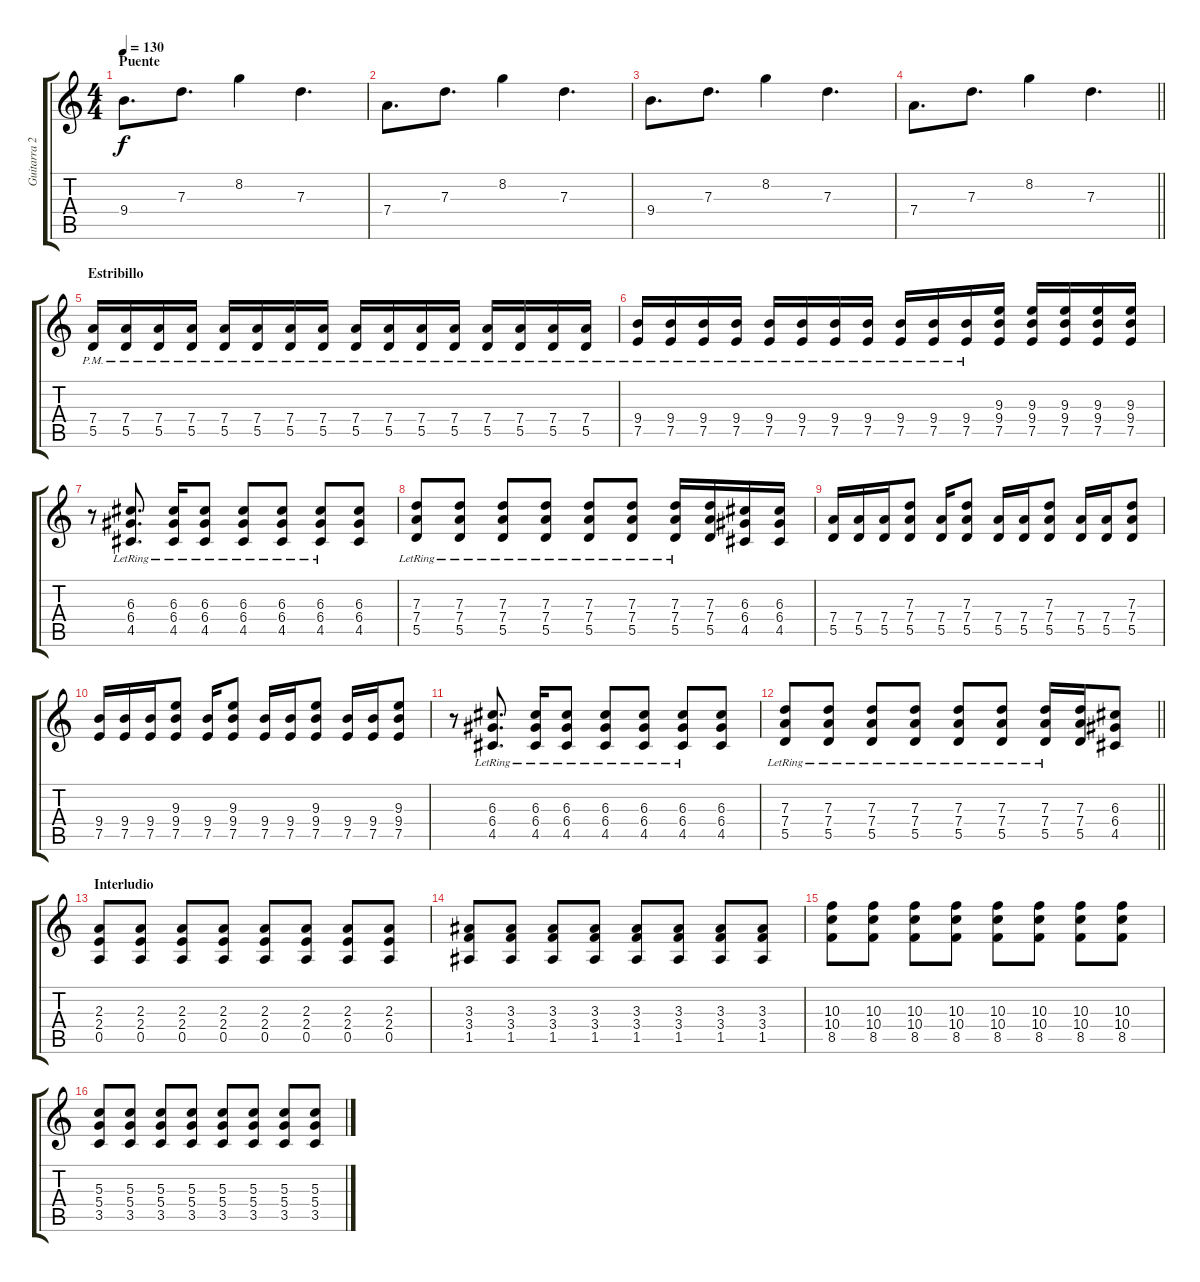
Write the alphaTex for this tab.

\track ("Guitarra 2" "Guitarra 2") {instrument acousticguitarsteel}
\staff {score tabs}
\tuning (E4 B3 G3 D3 A2 E2) {hide}
\ts (4 4)
\section ("" "Puente")
\tempo 130
\clef g2
\ks c
9.4.8{d dy f} 7.3.8{d} 8.2.4 7.3.4{d} |
7.4.8{d} 7.3.8{d} 8.2.4 7.3.4{d} |
9.4.8{d} 7.3.8{d} 8.2.4 7.3.4{d} |
\barLineRight lightlight
7.4.8{d} 7.3.8{d} 8.2.4 7.3.4{d} |
\section ("" "Estribillo")
(7.4{pm} 5.5{pm}).16 (7.4{pm} 5.5{pm}).16 (7.4{pm} 5.5{pm}).16 (7.4{pm} 5.5{pm}).16 (7.4{pm} 5.5{pm}).16 (7.4{pm} 5.5{pm}).16 (7.4{pm} 5.5{pm}).16 (7.4{pm} 5.5{pm}).16 (7.4{pm} 5.5{pm}).16 (7.4{pm} 5.5{pm}).16 (7.4{pm} 5.5{pm}).16 (7.4{pm} 5.5{pm}).16 (7.4{pm} 5.5{pm}).16 (7.4{pm} 5.5{pm}).16 (7.4{pm} 5.5{pm}).16 (7.4{pm} 5.5{pm}).16 |
(9.4{pm} 7.5{pm}).16 (9.4{pm} 7.5{pm}).16 (9.4{pm} 7.5{pm}).16 (9.4{pm} 7.5{pm}).16 (9.4{pm} 7.5{pm}).16 (9.4{pm} 7.5{pm}).16 (9.4{pm} 7.5{pm}).16 (9.4{pm} 7.5{pm}).16 (9.4{pm} 7.5{pm}).16 (9.4{pm} 7.5{pm}).16 (9.4{pm} 7.5{pm}).16 (9.3 9.4 7.5).16 (9.3 9.4 7.5).16 (9.3 9.4 7.5).16 (9.3 9.4 7.5).16 (9.3 9.4 7.5).16 |
r.8 (6.3{lr} 6.4{lr} 4.5{lr}).8{d} (6.3{lr} 6.4{lr} 4.5{lr}).16 (6.3{lr} 6.4{lr} 4.5{lr}).8 (6.3{lr} 6.4{lr} 4.5{lr}).8 (6.3{lr} 6.4{lr} 4.5{lr}).8 (6.3{lr} 6.4{lr} 4.5{lr}).8 (6.3 6.4 4.5).8 |
(7.3{lr} 7.4{lr} 5.5{lr}).8 (7.3{lr} 7.4{lr} 5.5{lr}).8 (7.3{lr} 7.4{lr} 5.5{lr}).8 (7.3{lr} 7.4{lr} 5.5{lr}).8 (7.3{lr} 7.4{lr} 5.5{lr}).8 (7.3{lr} 7.4{lr} 5.5{lr}).8 (7.3{lr} 7.4{lr} 5.5{lr}).16 (7.3 7.4 5.5).16 (6.3 6.4 4.5).16 (6.3 6.4 4.5).16 |
(7.4 5.5).16 (7.4 5.5).16 (7.4 5.5).16 (7.3 7.4 5.5).8 (7.4 5.5).16 (7.3 7.4 5.5).8 (7.4 5.5).16 (7.4 5.5).16 (7.3 7.4 5.5).8 (7.4 5.5).16 (7.4 5.5).16 (7.3 7.4 5.5).8 |
(9.4 7.5).16 (9.4 7.5).16 (9.4 7.5).16 (9.3 9.4 7.5).8 (9.4 7.5).16 (9.3 9.4 7.5).8 (9.4 7.5).16 (9.4 7.5).16 (9.3 9.4 7.5).8 (9.4 7.5).16 (9.4 7.5).16 (9.3 9.4 7.5).8 |
r.8 (6.3{lr} 6.4{lr} 4.5{lr}).8{d} (6.3{lr} 6.4{lr} 4.5{lr}).16 (6.3{lr} 6.4{lr} 4.5{lr}).8 (6.3{lr} 6.4{lr} 4.5{lr}).8 (6.3{lr} 6.4{lr} 4.5{lr}).8 (6.3{lr} 6.4{lr} 4.5{lr}).8 (6.3 6.4 4.5).8 |
\barLineRight lightlight
(7.3{lr} 7.4{lr} 5.5{lr}).8 (7.3{lr} 7.4{lr} 5.5{lr}).8 (7.3{lr} 7.4{lr} 5.5{lr}).8 (7.3{lr} 7.4{lr} 5.5{lr}).8 (7.3{lr} 7.4{lr} 5.5{lr}).8 (7.3{lr} 7.4{lr} 5.5{lr}).8 (7.3{lr} 7.4{lr} 5.5{lr}).16 (7.3 7.4 5.5).16 (6.3 6.4 4.5).8 |
\section ("" "Interludio")
(2.3 2.4 0.5).8 (2.3 2.4 0.5).8 (2.3 2.4 0.5).8 (2.3 2.4 0.5).8 (2.3 2.4 0.5).8 (2.3 2.4 0.5).8 (2.3 2.4 0.5).8 (2.3 2.4 0.5).8 |
(3.3 3.4 1.5).8 (3.3 3.4 1.5).8 (3.3 3.4 1.5).8 (3.3 3.4 1.5).8 (3.3 3.4 1.5).8 (3.3 3.4 1.5).8 (3.3 3.4 1.5).8 (3.3 3.4 1.5).8 |
(10.3 10.4 8.5).8 (10.3 10.4 8.5).8 (10.3 10.4 8.5).8 (10.3 10.4 8.5).8 (10.3 10.4 8.5).8 (10.3 10.4 8.5).8 (10.3 10.4 8.5).8 (10.3 10.4 8.5).8 |
(5.3 5.4 3.5).8 (5.3 5.4 3.5).8 (5.3 5.4 3.5).8 (5.3 5.4 3.5).8 (5.3 5.4 3.5).8 (5.3 5.4 3.5).8 (5.3 5.4 3.5).8 (5.3 5.4 3.5).8
